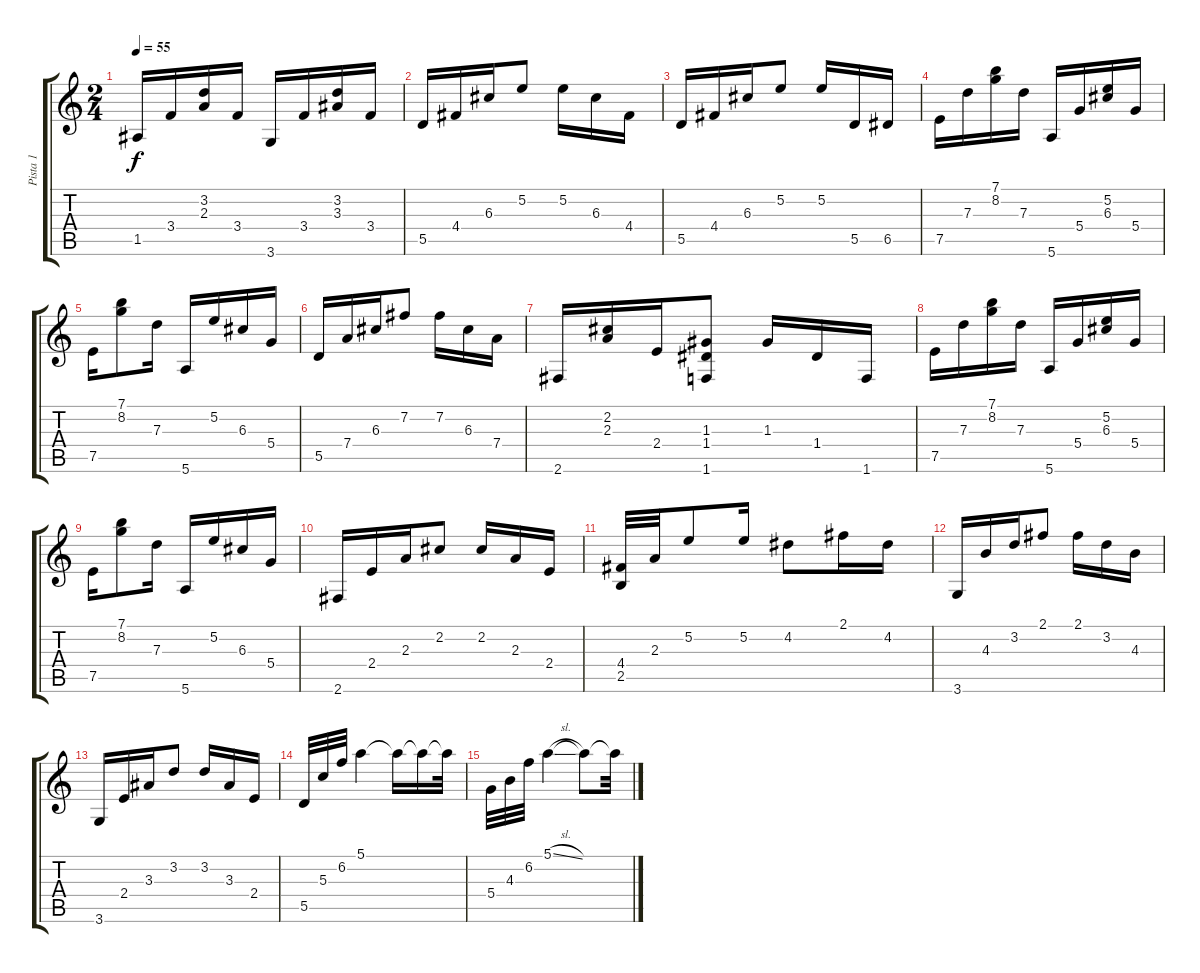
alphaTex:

\track ("Pista 1" "Pista 1") {instrument acousticguitarsteel}
\staff {score tabs}
\tuning (E4 B3 G3 D3 A2 E2) {hide}
\ts (2 4)
\tempo 55
\clef g2
\ks c
1.5.16{dy f} 3.4.16 (3.2 2.3).16 3.4.16 3.6.16 3.4.16 (3.2 3.3).16 3.4.16 |
5.5.16 4.4.16 6.3.16 5.2.8 5.2.16 6.3.16 4.4.16 |
5.5.16 4.4.16 6.3.16 5.2.8 5.2.16 5.5.16 6.5.16 |
7.5.16 7.3.16 (7.1 8.2).16 7.3.16 5.6.16 5.4.16 (5.2 6.3).16 5.4.16 |
7.5.16 (7.1 8.2).8 7.3.16 5.6.16 5.2.16 6.3.16 5.4.16 |
5.5.16 7.4.16 6.3.16 7.2.8 7.2.16 6.3.16 7.4.16 |
2.6.16 (2.2 2.3).16 2.4.16 (1.3 1.4 1.6).8 1.3.16 1.4.16 1.6.16 |
7.5.16 7.3.16 (7.1 8.2).16 7.3.16 5.6.16 5.4.16 (5.2 6.3).16 5.4.16 |
7.5.16 (7.1 8.2).8 7.3.16 5.6.16 5.2.16 6.3.16 5.4.16 |
2.6.16 2.4.16 2.3.16 2.2.8 2.2.16 2.3.16 2.4.16 |
(4.4 2.5).32 2.3.32 5.2.8 5.2.16 4.2.8 2.1.16 4.2.16 |
3.6.16 4.3.16 3.2.16 2.1.8 2.1.16 3.2.16 4.3.16 |
3.6.16 2.4.16 3.3.16 3.2.8 3.2.16 3.3.16 2.4.16 |
5.5.32 5.3.32 6.2.32 5.1.4 5.1{t}.16 5.1{t}.16 5.1{t}.32 |
5.4.32 4.3.32 6.2.32 5.1{sl}.4 5.1{t}.8 5.1{t}.32
